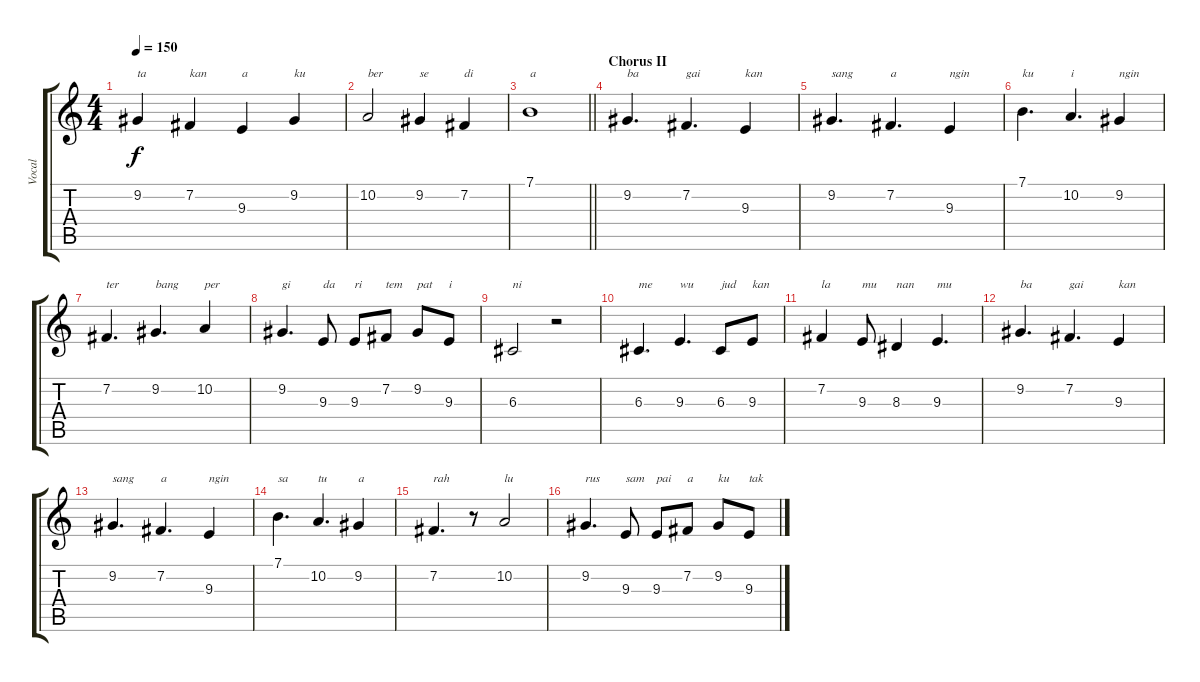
\track ("Vocal" "Vocal") {instrument altosax}
\staff {score tabs}
\tuning (E4 B3 G3 D3 A2 E2) {hide}
\ts (4 4)
\tempo 150
\clef g2
\ks c
9.2.4{txt "ta" dy f} 7.2.4{txt "kan"} 9.3.4{txt "a"} 9.2.4{txt "ku"} |
10.2.2{txt "ber"} 9.2.4{txt "se"} 7.2.4{txt "di"} |
\barLineRight lightlight
7.1.1{txt "a"} |
\section ("" "Chorus II")
9.2.4{d txt "ba"} 7.2.4{d txt "gai"} 9.3.4{txt "kan"} |
9.2.4{d txt "sang"} 7.2.4{d txt "a"} 9.3.4{txt "ngin"} |
7.1.4{d txt "ku"} 10.2.4{d txt "i"} 9.2.4{txt "ngin"} |
7.2.4{d txt "ter"} 9.2.4{d txt "bang"} 10.2.4{txt "per"} |
9.2.4{d txt "gi"} 9.3.8{txt "da"} 9.3.8{txt "ri"} 7.2.8{txt "tem"} 9.2.8{txt "pat"} 9.3.8{txt "i"} |
6.3.2{txt "ni"} r.2 |
6.3.4{d txt "me"} 9.3.4{d txt "wu"} 6.3.8{txt "jud"} 9.3.8{txt "kan"} |
7.2.4{txt "la"} 9.3.8{txt "mu"} 8.3.4{txt "nan"} 9.3.4{d txt "mu"} |
9.2.4{d txt "ba"} 7.2.4{d txt "gai"} 9.3.4{txt "kan"} |
9.2.4{d txt "sang"} 7.2.4{d txt "a"} 9.3.4{txt "ngin"} |
7.1.4{d txt "sa"} 10.2.4{d txt "tu"} 9.2.4{txt "a"} |
7.2.4{d txt "rah"} r.8 10.2.2{txt "lu"} |
9.2.4{d txt "rus"} 9.3.8{txt "sam"} 9.3.8{txt "pai"} 7.2.8{txt "a"} 9.2.8{txt "ku"} 9.3.8{txt "tak"}
